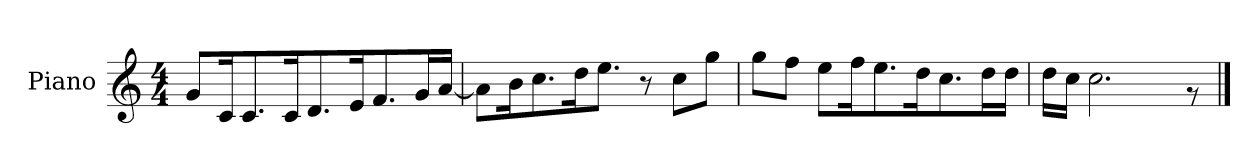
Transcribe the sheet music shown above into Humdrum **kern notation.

**kern
*part1
*staff1
*I"Piano
*I'Pno.
*clefG2
*k[]
*M4/4
=1
8g/L
16c/K
8.c/
16c/K
8.d/
16e/K
8.f/
16g/L
[16a/JJ
=2
8a\L]
16b\K
8.cc\
16dd\K
8.ee\J
8r
8cc\L
8gg\J
=3
8gg\L
8ff\J
8ee\L
16ff\K
8.ee\
16dd\K
8.cc\
16dd\L
16dd\JJ
=4
16dd\LL
16cc\JJ
2.cc\
8rg
==
*-
